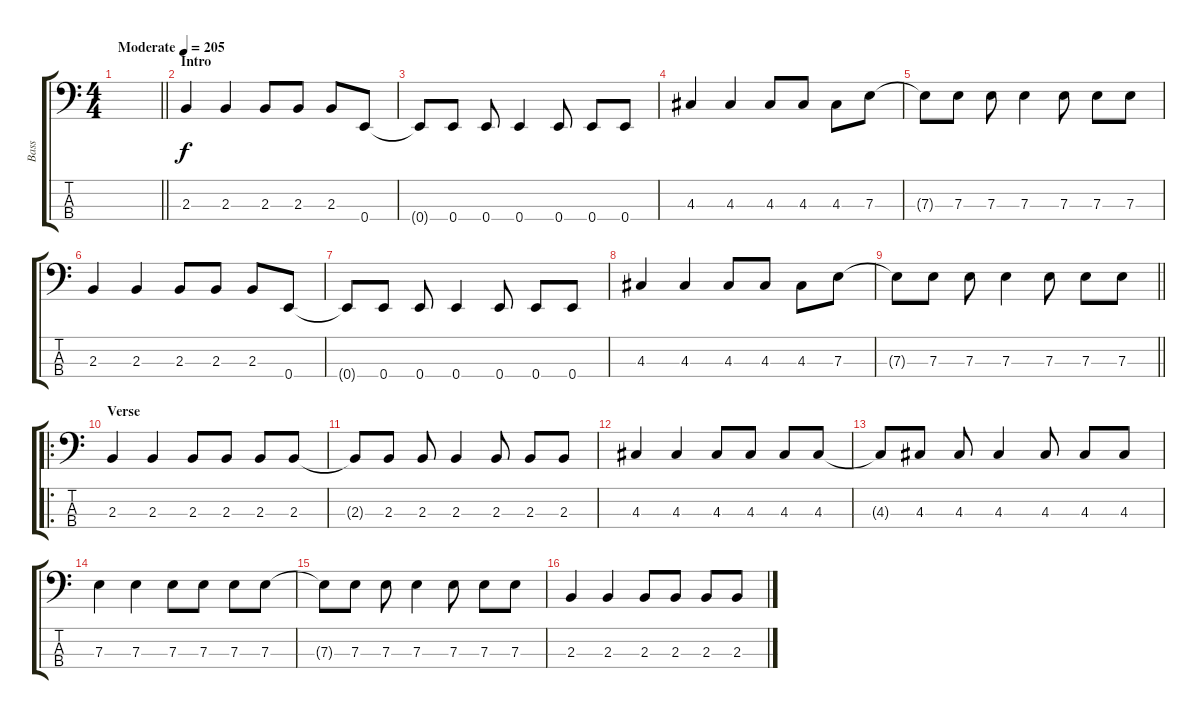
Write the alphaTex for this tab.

\track ("Bass" "Bass") {instrument electricbassfinger}
\staff {score tabs}
\tuning (G2 D2 A1 E1) {hide}
\ts (4 4)
\tempo (205 "Moderate")
\clef f4
\barLineRight lightlight
\ks c
|
\section ("" "Intro")
2.3.4 2.3.4 2.3.8 2.3.8 2.3.8 0.4.8 |
0.4{t}.8 0.4.8 0.4.8 0.4.4 0.4.8 0.4.8 0.4.8 |
4.3.4 4.3.4 4.3.8 4.3.8 4.3.8 7.3.8 |
7.3{t}.8 7.3.8 7.3.8 7.3.4 7.3.8 7.3.8 7.3.8 |
2.3.4 2.3.4 2.3.8 2.3.8 2.3.8 0.4.8 |
0.4{t}.8 0.4.8 0.4.8 0.4.4 0.4.8 0.4.8 0.4.8 |
4.3.4 4.3.4 4.3.8 4.3.8 4.3.8 7.3.8 |
\barLineRight lightlight
7.3{t}.8 7.3.8 7.3.8 7.3.4 7.3.8 7.3.8 7.3.8 |
\ro
\section ("" "Verse")
2.3.4 2.3.4 2.3.8 2.3.8 2.3.8 2.3.8 |
2.3{t}.8 2.3.8 2.3.8 2.3.4 2.3.8 2.3.8 2.3.8 |
4.3.4 4.3.4 4.3.8 4.3.8 4.3.8 4.3.8 |
4.3{t}.8 4.3.8 4.3.8 4.3.4 4.3.8 4.3.8 4.3.8 |
7.3.4 7.3.4 7.3.8 7.3.8 7.3.8 7.3.8 |
7.3{t}.8 7.3.8 7.3.8 7.3.4 7.3.8 7.3.8 7.3.8 |
2.3.4 2.3.4 2.3.8 2.3.8 2.3.8 2.3.8
